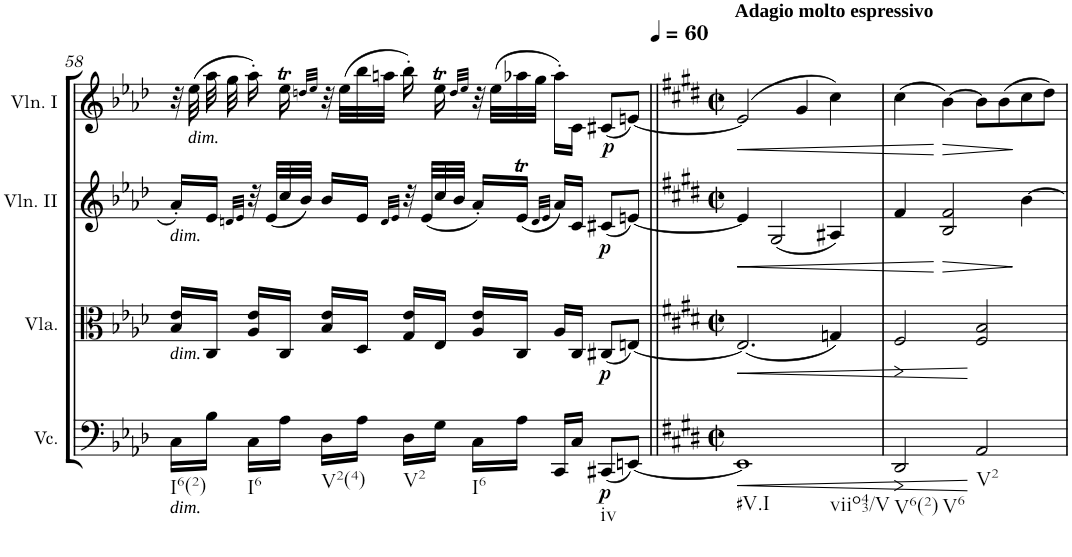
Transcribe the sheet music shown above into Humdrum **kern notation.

**kern	**dynam	**kern	**dynam	**kern	**dynam	**kern	**dynam
*part4	*part4	*part3	*part3	*part2	*part2	*part1	*part1
*staff4	*staff4	*staff3	*staff3	*staff2	*staff2	*staff1	*staff1
*I"Violoncello	*	*I"Viola	*	*I"Violin II	*	*I"Violin I	*
*I'Vc.	*	*I'Vla.	*	*I'Vln. II	*	*I'Vln. I	*
!!LO:PB:g=z
*clefF4	*	*clefC3	*	*clefG2	*	*clefG2	*
*k[b-e-a-d-]	*	*k[b-e-a-d-]	*	*k[b-e-a-d-]	*	*k[b-e-a-d-]	*
*A-:	*	*A-:	*	*A-:	*	*A-:	*
*M4/4	*	*M4/4	*	*M4/4	*	*M4/4	*
*met(c)	*	*met(c)	*	*met(c)	*	*met(c)	*
=58	=58	=58	=58	=58	=58	=58	=58
!	!	!	!	!LO:TX:b:i:t=dim.	!	!	!
!	!	!LO:TX:b:i:t=dim.	!	!	!	!	!
!LO:TX:b:i:t=dim.	!	!	!	!	!	!	!
!LO:TX:b:t=I6(2)	!	!	!	!	!	!	!
16C\LL	.	16B-/ 16e-/LL	.	16a-'/LL	.	32r	.
!	!	!	!	!	!	!LO:TX:b:i:t=dim.	!
.	.	.	.	.	.	(32ee-\	.
16B-\JJ	.	16C/JJ	.	16e-/JJ	.	32aa-\	.
.	.	.	.	.	.	32gg\	.
.	.	.	.	32qdn/LLL	.	.	.
.	.	.	.	32qe-/JJJ	.	.	.
!LO:TX:b:t=I6	!	!	!	!	!	!	!
16C\LL	.	16A-/ 16e-/LL	.	32r	.	16aa-'\)	.
.	.	.	.	(32e-/LLL	.	.	.
16A-\JJ	.	16C/JJ	.	32cc/	.	16ee-T\	.
.	.	.	.	32b-/JJJ)	.	.	.
.	.	.	.	.	.	32qddn/LLL	.
.	.	.	.	.	.	32qee-/JJJ	.
!LO:TX:b:t=V2(4)	!	!	!	!	!	!	!
16D-\LL	.	16B-/ 16e-/LL	.	16b-/LL	.	32r	.
.	.	.	.	.	.	(32ee-\LLL	.
16A-\JJ	.	16D-/JJ	.	16e-/JJ	.	32bb-\	.
.	.	.	.	.	.	32aan\JJJ	.
.	.	.	.	32qd/LLL	.	.	.
.	.	.	.	32qe-/JJJ	.	.	.
!LO:TX:b:t=V2	!	!	!	!	!	!	!
16D-\LL	.	16G/ 16e-/LL	.	32r	.	16bb-'\)	.
.	.	.	.	(32e-/LLL	.	.	.
16G\JJ	.	16E-/JJ	.	32cc/	.	16ee-T\	.
.	.	.	.	32b-/JJJ	.	.	.
.	.	.	.	.	.	32qdd/LLL	.
.	.	.	.	.	.	32qee-/JJJ	.
!LO:TX:b:t=I6	!	!	!	!	!	!	!
16C\LL	.	16A-/ 16e-/LL	.	16a-'/LL)	.	32r	.
.	.	.	.	.	.	(32ee-\LLL	.
16A-\JJ	.	16C/JJ	.	(16e-T/JJ	.	32aa-X\	.
.	.	.	.	.	.	32gg\JJJ	.
.	.	.	.	32qd/LLL	.	.	.
.	.	.	.	32qe-/JJJ	.	.	.
16CC/LL	.	16A-/LL	.	16a-/LL)	.	16aa-'\LL)	.
16C/JJ	.	16C/JJ	.	16c/JJ	.	16c\JJ	.
!LO:TX:b:t=iv	!	!	!	!	!	!	!
!	!LO:DY:b	!	!LO:DY:b	!	!LO:DY:b	!	!LO:DY:b
(8CC#X/L	p	(8C#X/L	p	(8c#X/L	p	(8c#X/L	p
[8EEn/J)	.	[8En/J)	.	[8en/J)	.	[8en/J)	.
=59||	=59||	=59||	=59||	=59||	=59||	=59||	=59||
*k[f#c#g#d#]	*	*k[f#c#g#d#]	*	*k[f#c#g#d#]	*	*k[f#c#g#d#]	*
*E:	*	*E:	*	*E:	*	*E:	*
*M2/2	*	*M2/2	*	*M2/2	*	*M2/2	*
*met(c|)	*	*met(c|)	*	*met(c|)	*	*met(c|)	*
*	*	*	*	*	*	*MM60	*
!	!	!	!	!	!	!LO:TX:a:B:t=Adagio molto espressivo	!
!LO:TX:b:t=#V.I	!	!	!	!	!	!	!
!LO:TX:b:t=viio43/V	!	!	!	!	!	!	!
!	!	!	!LO:HP:b	!	!LO:HP:b	!	!LO:HP:b
1EE]	.	(2.E/]	<	4e/]	<	(2e/]	<
.	.	.	.	(2G#/	.	.	.
.	.	.	.	.	.	4g#/	.
.	.	4Gn/)	.	4A#X/)	.	4cc#\)	.
=60	=60	=60	=60	=60	=60	=60	=60
!LO:TX:b:t=V6(2)	!	!	!	!	!	!	!
!LO:TX:b:t=V6	!	!	!	!	!	!	!
!	!LO:HP:b	!	!LO:HP:b	!	!	!	!
2DD#/	>	2F#/	>	4f#/	.	(4cc#\	.
!	!	!	!	!	!LO:HP:n=1:b	!	!LO:HP:n=1:b
.	.	.	.	2B/ 2f#/	[ >	[4b\)	[ >
!LO:TX:b:t=V2	!	!	!	!	!	!	!
2AA/	.	2F#/ 2B/	[	.	.	8b\L]	.
.	.	.	.	.	.	(8b\	.
.	.	.	.	[4b\	]	8cc#\	]
.	.	.	.	.	.	8dd#\J)	.
.	]	.	]	.	.	.	.
=	=	=	=	=	=	=	=
*-	*-	*-	*-	*-	*-	*-	*-
